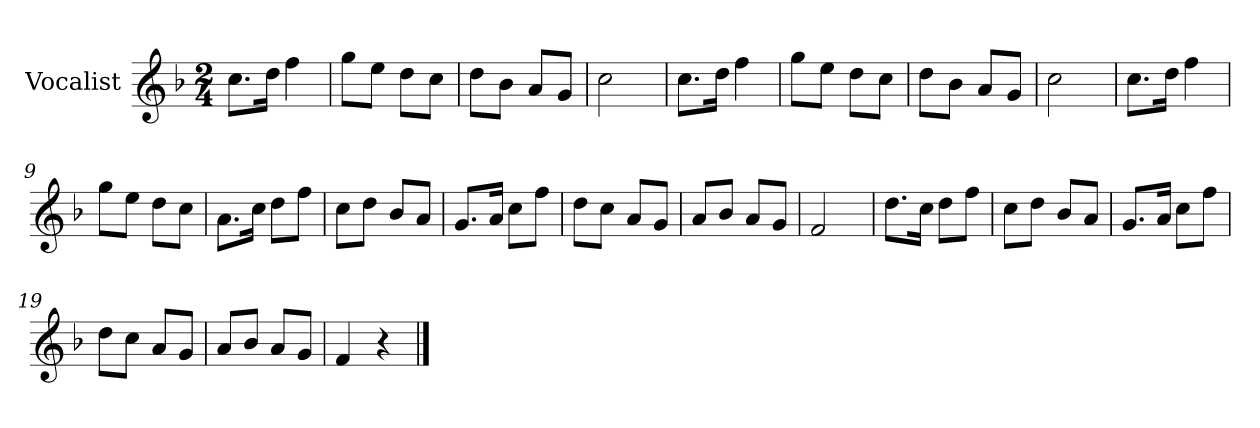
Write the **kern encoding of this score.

**kern
*part1
*staff1
*I"Vocalist
*k[b-]
*F:
*M2/4
=
8.ccL
16ddJk
4ff
=1
8ggL
8eeJ
8ddL
8ccJ
=2
8ddL
8b-J
8aL
8gJ
=3
2cc
=4
8.ccL
16ddJk
4ff
=5
8ggL
8eeJ
8ddL
8ccJ
=6
8ddL
8b-J
8aL
8gJ
=7
2cc
=8
8.ccL
16ddJk
4ff
=9
8ggL
8eeJ
8ddL
8ccJ
=10
8.aL
16ccJk
8ddL
8ffJ
=11
8ccL
8ddJ
8b-L
8aJ
=12
8.gL
16aJk
8ccL
8ffJ
=13
8ddL
8ccJ
8aL
8gJ
=14
8aL
8b-J
8aL
8gJ
=15
2f
=16
8.ddL
16ccJk
8ddL
8ffJ
=17
8ccL
8ddJ
8b-L
8aJ
=18
8.gL
16aJk
8ccL
8ffJ
=19
8ddL
8ccJ
8aL
8gJ
=20
8aL
8b-J
8aL
8gJ
=21
4f
4r
==
*-
